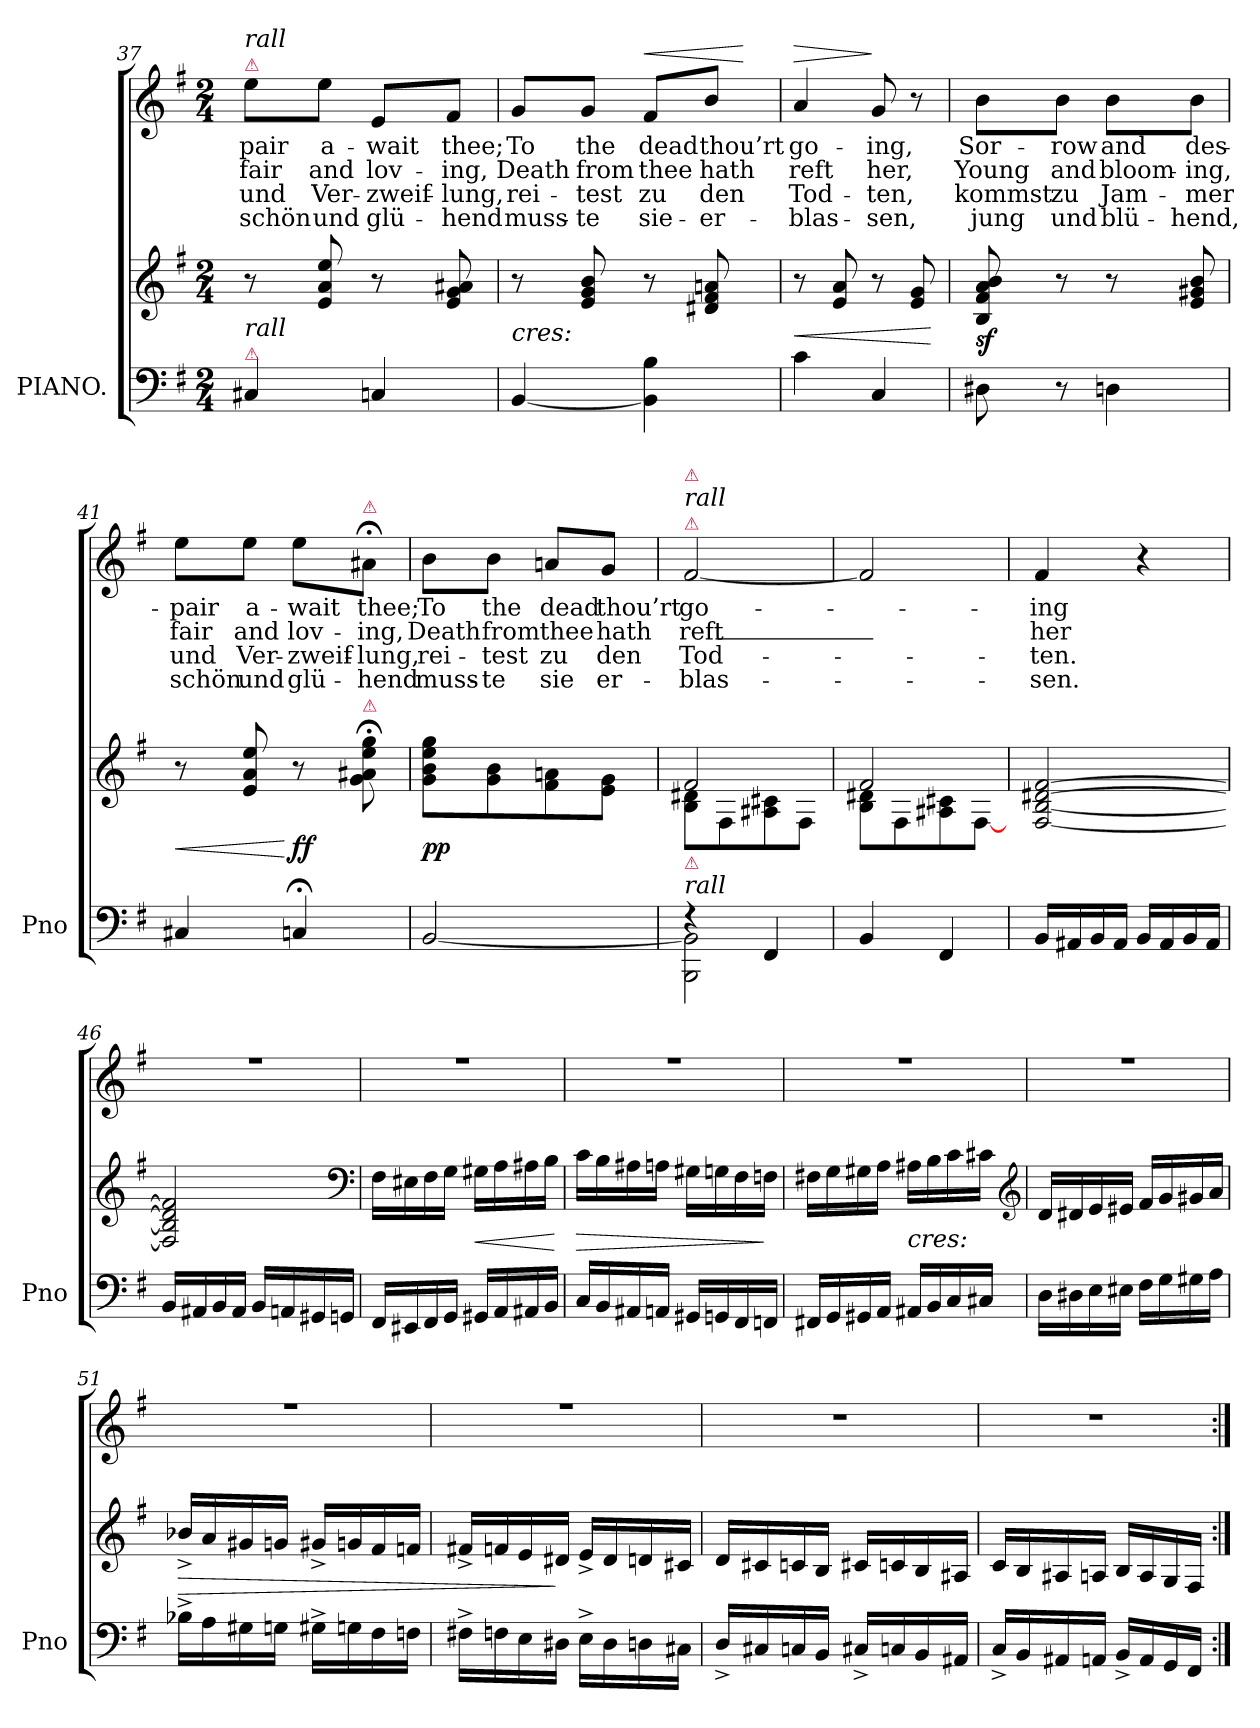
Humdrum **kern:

**kern	**kern	**dynam	**kern	**text	**text	**text	**text	**dynam
*part2	*part2	*part2	*part1	*part1	*part1	*part1	*part1	*part1
*staff3	*staff2	*staff2/3	*staff1	*staff1	*staff1	*staff1	*staff1	*staff1
*I"PIANO.	*	*	*	*	*	*	*	*
*I'Pno	*	*	*	*	*	*	*	*
*clefF4	*clefG2	*	*clefG2	*	*	*	*	*
*k[f#]	*k[f#]	*	*k[f#]	*	*	*	*	*
*e:	*e:	*	*e:	*	*	*	*	*
*M2/4	*M2/4	*	*M2/4	*	*	*	*	*
=37	=37	=37	=37	=37	=37	=37	=37	=37
!	!	!	!LO:TX:a:color=crimson:t=⚠	!	!	!	!	!
!	!	!	!LO:TX:a:i:t=rall	!	!	!	!	!
!LO:TX:a:color=crimson:t=⚠	!	!	!	!	!	!	!	!
!LO:TX:a:i:t=rall	!	!	!	!	!	!	!	!
4C#X	8r	.	8ee\L	-pair	fair	und	schön	.
.	8e 8a 8ee	.	8ee\J	a-	and	Ver-	und	.
4Cn	8r	.	8e/L	-wait	lov-	zweif-	glü-	.
.	8e 8g 8a#X	.	8f#/J	thee;	-ing,	-lung,	-hend	.
=38	=38	=38	=38	=38	=38	=38	=38	=38
!	!LO:TX:c:i:t=cres&colon;	!	!	!	!	!	!	!
[4BB	8r	.	8g/L	To	Death	rei-	muss-	.
.	8e 8g 8b	.	8g/J	the	from	-test	-te	.
!	!	!	!	!	!	!	!	!LO:HP:a
4BB] 4B	8r	.	8f#/L	dead	thee	zu	sie-	<
.	8d#X 8f# 8an	.	8b/J	thou’rt	hath	den	er-	.
.	.	.	.	.	.	.	.	[
=39	=39	=39	=39	=39	=39	=39	=39	=39
!	!	!	!	!	!	!	!	!LO:HP:a
4c	8r	<	4a	go-	reft	Tod-	-blas-	>
.	8e 8a	.	.	.	.	.	.	.
4C	8r	.	8g	-ing,	her,	-ten,	-sen,	]
.	8e 8g	.	8r	.	.	.	.	.
.	.	[	.	.	.	.	.	.
=40	=40	=40	=40	=40	=40	=40	=40	=40
8D#X	8B 8f# 8a 8b	sf	8b\L	Sor-	Young	kommst	jung	.
8r	8r	.	8b\J	-row	and	zu	und	.
4Dn\	8r	.	8b\L	and	bloom-	Jam-	blü-	.
.	8e 8g#X 8b	.	8b\J	des-	-ing,	-mer	-hend,	.
=41	=41	=41	=41	=41	=41	=41	=41	=41
4C#X	8r	<	8ee\L	-pair	fair	und	schön	.
.	8e 8a 8ee	.	8ee\J	a-	and	Ver-	und	.
4Cn;<	8r	[ ff	8ee\L	-wait	lov-	-zweif-	glü-	.
!	!	!	!LO:TX:a:color=crimson:t=⚠	!	!	!	!	!
!	!LO:TX:a:color=crimson:t=⚠	!	!	!	!	!	!	!
.	8g;< 8a#X;< 8ee;< 8gg;<	.	8a#X;<\J	thee;	-ing,	-lung,	-hend	.
=42	=42	=42	=42	=42	=42	=42	=42	=42
[2BB	8g 8b 8ee 8ggL	pp	8b\L	To	Death	rei-	muss-	.
.	8g\ 8b\	.	8b\J	the	from	-test	-te	.
.	8f# 8an	.	8an/L	dead	thee	zu	sie	.
.	8e 8gJ	.	8g/J	thou’rt	hath	den	er-	.
=43	=43	=43	=43	=43	=43	=43	=43	=43
*^	*^	*	*	*	*	*	*	*
!	!	!	!	!	!LO:TX:a:color=crimson:t=⚠	!	!	!	!	!
!	!	!	!	!	!LO:TX:a:i:t=rall	!	!	!	!	!
!	!	!	!	!	!LO:TX:a:color=crimson:t=⚠	!	!	!	!	!
!	!	!LO:TX:b:color=crimson:t=⚠	!	!	!	!	!	!	!	!
!	!	!LO:TX:b:i:t=rall	!	!	!	!	!	!	!	!
4rF	2BBB 2BB]	2f#	8B 8d#XL	.	[2f#	go-	reft_	Tod-	blas-	.
.	.	.	8F#	.	.	.	.	.	.	.
4FF#/	.	.	8A#X 8c#X	.	.	.	.	.	.	.
.	.	.	8F#J	.	.	.	.	.	.	.
*v	*v	*	*	*	*	*	*	*	*	*
=44	=44	=44	=44	=44	=44	=44	=44	=44	=44
4BB/	2f#	8B 8d#XL	.	2f#]	.	.	.	.	.
.	.	8F#	.	.	.	.	.	.	.
4FF#/	.	8A#X 8c#X	.	.	.	.	.	.	.
.	.	[<8F#J	.	.	.	.	.	.	.
=45	=45	=45	=45	=45	=45	=45	=45	=45	=45
!	!LO:TX:b:i:t=tempo prestissimo.	!	!	!	!	!	!	!	!
*	*v	*v	*	*	*	*	*	*	*
16BBLL	[2F# [2B [2d#X [2f#	.	4f#	ing	her	-ten.	-sen.	.
16AA#X	.	.	.	.	.	.	.	.
16BB	.	.	.	.	.	.	.	.
16AA#JJ	.	.	.	.	.	.	.	.
16BBLL	.	.	4r	.	.	.	.	.
16AA#	.	.	.	.	.	.	.	.
16BB	.	.	.	.	.	.	.	.
16AA#JJ	.	.	.	.	.	.	.	.
=46	=46	=46	=46	=46	=46	=46	=46	=46
16BBLL	2F#] 2B] 2d#] 2f#]	.	2rff	.	.	.	.	.
16AA#X	.	.	.	.	.	.	.	.
16BB	.	.	.	.	.	.	.	.
16AA#JJ	.	.	.	.	.	.	.	.
16BBLL	.	.	.	.	.	.	.	.
16AAn	.	.	.	.	.	.	.	.
16GG#X	.	.	.	.	.	.	.	.
16GGnJJ	.	.	.	.	.	.	.	.
*	*clefF4	*	*	*	*	*	*	*
=47	=47	=47	=47	=47	=47	=47	=47	=47
16FF#LL	16F#LL	.	2rff	.	.	.	.	.
16EE#X	16E#X	.	.	.	.	.	.	.
16FF#	16F#	.	.	.	.	.	.	.
16GGJJ	16GJJ	.	.	.	.	.	.	.
16GG#XLL	16G#XLL	<	.	.	.	.	.	.
16AA	16A	.	.	.	.	.	.	.
16AA#X	16A#X	.	.	.	.	.	.	.
16BBJJ	16BJJ	.	.	.	.	.	.	.
.	.	[	.	.	.	.	.	.
=48	=48	=48	=48	=48	=48	=48	=48	=48
16CLL	16cLL	>	2rff	.	.	.	.	.
16BB	16B	.	.	.	.	.	.	.
16AA#X	16A#X	.	.	.	.	.	.	.
16AAnJJ	16AnJJ	.	.	.	.	.	.	.
16GG#XLL	16G#XLL	.	.	.	.	.	.	.
16GGn	16Gn	.	.	.	.	.	.	.
16FF#	16F#	.	.	.	.	.	.	.
16FFnJJ	16FnJJ	]	.	.	.	.	.	.
=49	=49	=49	=49	=49	=49	=49	=49	=49
16FF#XLL	16F#XLL	.	2rff	.	.	.	.	.
16GG	16G	.	.	.	.	.	.	.
16GG#X	16G#X	.	.	.	.	.	.	.
16AAJJ	16AJJ	.	.	.	.	.	.	.
!	!LO:TX:c:i:t=cres&colon;	!	!	!	!	!	!	!
16AA#XLL	16A#XLL	.	.	.	.	.	.	.
16BB	16B	.	.	.	.	.	.	.
16C	16c	.	.	.	.	.	.	.
16C#XJJ	16c#XJJ	.	.	.	.	.	.	.
*	*clefG2	*	*	*	*	*	*	*
=50	=50	=50	=50	=50	=50	=50	=50	=50
16DLL	16dLL	.	2rff	.	.	.	.	.
16D#X	16d#X	.	.	.	.	.	.	.
16E	16e	.	.	.	.	.	.	.
16E#XJJ	16e#XJJ	.	.	.	.	.	.	.
16F#LL	16f#LL	.	.	.	.	.	.	.
16G	16g	.	.	.	.	.	.	.
16G#X	16g#X	.	.	.	.	.	.	.
16AJJ	16aJJ	.	.	.	.	.	.	.
=51	=51	=51	=51	=51	=51	=51	=51	=51
16B-X^>LL	16b-X^>LL	>	2rff	.	.	.	.	.
16A	16a	.	.	.	.	.	.	.
16G#X	16g#X	.	.	.	.	.	.	.
16GnJJ	16gnJJ	.	.	.	.	.	.	.
16G#X^>LL	16g#X^>LL	.	.	.	.	.	.	.
16Gn	16gn	.	.	.	.	.	.	.
16F#	16f#	.	.	.	.	.	.	.
16FnJJ	16fnJJ	.	.	.	.	.	.	.
=52	=52	=52	=52	=52	=52	=52	=52	=52
16F#X^\LL	16f#X^>LL	.	2rff	.	.	.	.	.
16Fn	16fn	.	.	.	.	.	.	.
16E	16e	.	.	.	.	.	.	.
16D#XJJ	16d#XJJ	]	.	.	.	.	.	.
16E^\LL	16e^>LL	.	.	.	.	.	.	.
16D#	16d#	.	.	.	.	.	.	.
16Dn	16dn	.	.	.	.	.	.	.
16C#XJJ	16c#XJJ	.	.	.	.	.	.	.
=53	=53	=53	=53	=53	=53	=53	=53	=53
16D^>/LL	16dLL	.	2r	.	.	.	.	.
16C#X	16c#X	.	.	.	.	.	.	.
16Cn	16cn	.	.	.	.	.	.	.
16BBJJ	16BJJ	.	.	.	.	.	.	.
16C#X^>/LL	16c#XLL	.	.	.	.	.	.	.
16Cn	16cn	.	.	.	.	.	.	.
16BB	16B	.	.	.	.	.	.	.
16AA#XJJ	16A#XJJ	.	.	.	.	.	.	.
=54	=54	=54	=54	=54	=54	=54	=54	=54
16C^>/LL	16cLL	.	2r	.	.	.	.	.
16BB	16B	.	.	.	.	.	.	.
16AA#X	16A#X	.	.	.	.	.	.	.
16AAnJJ	16AnJJ	.	.	.	.	.	.	.
16BB^>/LL	16BLL	.	.	.	.	.	.	.
16AA	16A	.	.	.	.	.	.	.
16GG	16G	.	.	.	.	.	.	.
16FF#JJ	16F#JJ	.	.	.	.	.	.	.
=:|!	=:|!	=:|!	=:|!	=:|!	=:|!	=:|!	=:|!	=:|!
*-	*-	*-	*-	*-	*-	*-	*-	*-
